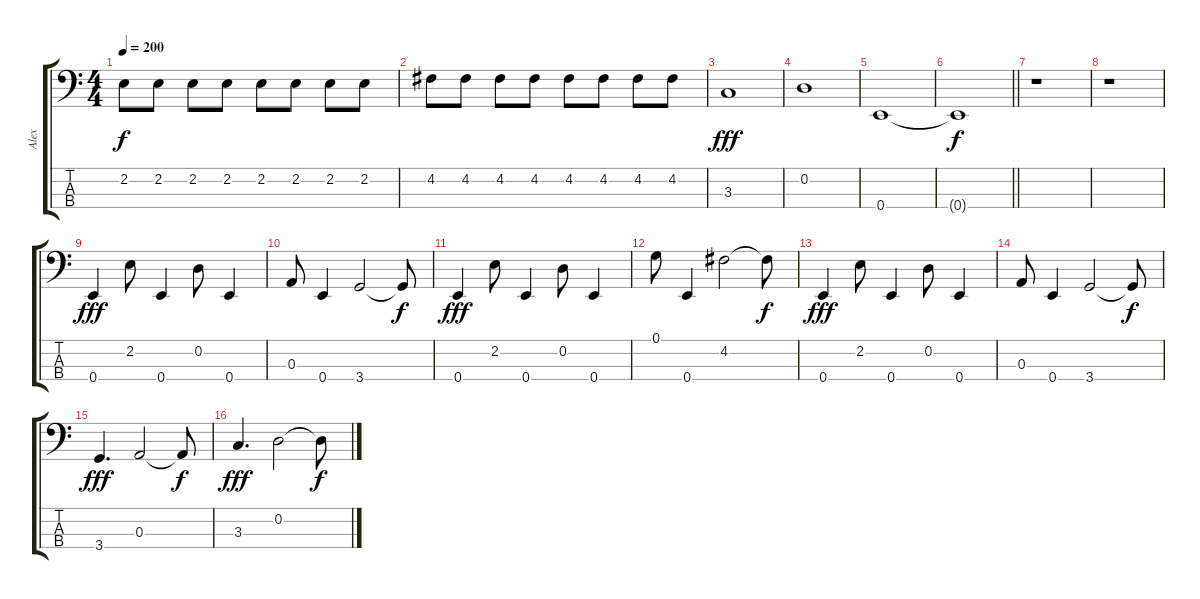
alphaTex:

\track ("Alex" "Alex") {instrument electricbassfinger}
\staff {score tabs}
\tuning (G2 D2 A1 E1) {hide}
\ts (4 4)
\tempo 200
\clef f4
\ks c
2.2.8{dy f} 2.2.8 2.2.8 2.2.8 2.2.8 2.2.8 2.2.8 2.2.8 |
4.2.8 4.2.8 4.2.8 4.2.8 4.2.8 4.2.8 4.2.8 4.2.8 |
3.3.1{dy fff} |
0.2.1 |
0.4.1 |
\barLineRight lightlight
0.4{t}.1{dy f} |
r.1 |
r.1 |
0.4.4{dy fff} 2.2.8 0.4.4 0.2.8 0.4.4 |
0.3.8 0.4.4 3.4.2 3.4{t}.8{dy f} |
0.4.4{dy fff} 2.2.8 0.4.4 0.2.8 0.4.4 |
0.1.8 0.4.4 4.2.2 4.2{t}.8{dy f} |
0.4.4{dy fff} 2.2.8 0.4.4 0.2.8 0.4.4 |
0.3.8 0.4.4 3.4.2 3.4{t}.8{dy f} |
3.4.4{d dy fff} 0.3.2 0.3{t}.8{dy f} |
3.3.4{d dy fff} 0.2.2 0.2{t}.8{dy f}
